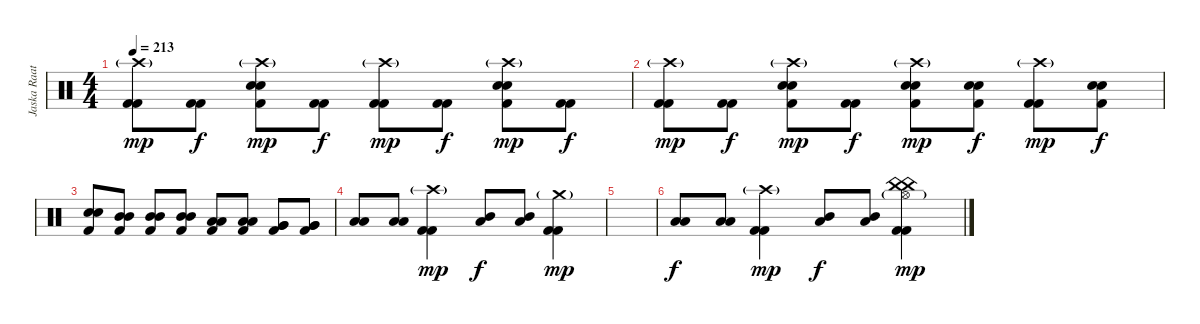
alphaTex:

\track ("Jaska Raatikainen" "Jaska Raat") {instrument percussion}
\staff {score}
\articulation defaults
\ts (4 4)
\tempo 213
\clef neutral
\ks c
("Crash high (hit)"{g} "Kick (hit) 2" "Kick (hit) 2").8{dy mp} ("Kick (hit) 2" "Kick (hit) 2").8{dy f} ("Crash high (hit)"{g} "Electric Snare (hit)" "Electric Snare (hit)" "Kick (hit) 2").8{dy mp} ("Kick (hit) 2" "Kick (hit) 2").8{dy f} ("Crash high (hit)"{g} "Kick (hit) 2" "Kick (hit) 2").8{dy mp} ("Kick (hit) 2" "Kick (hit) 2").8{dy f} ("Crash high (hit)"{g} "Electric Snare (hit)" "Electric Snare (hit)" "Kick (hit) 2").8{dy mp} ("Kick (hit) 2" "Kick (hit) 2").8{dy f} |
("Crash high (hit)"{g} "Kick (hit) 2" "Kick (hit) 2").8{dy mp} ("Kick (hit) 2" "Kick (hit) 2").8{dy f} ("Crash high (hit)"{g} "Electric Snare (hit)" "Electric Snare (hit)" "Kick (hit) 2").8{dy mp} ("Kick (hit) 2" "Kick (hit) 2").8{dy f} ("Crash high (hit)"{g} "Electric Snare (hit)" "Electric Snare (hit)" "Kick (hit) 2").8{dy mp} ("Electric Snare (hit)" "Electric Snare (hit)" "Kick (hit) 2").8{dy f} ("Crash high (hit)"{g} "Kick (hit) 2" "Kick (hit) 2").8{dy mp} ("Electric Snare (hit)" "Electric Snare (hit)" "Kick (hit) 2").8{dy f} |
("Electric Snare (hit)" "Electric Snare (hit)" "Kick (hit) 2").8 ("Mid Tom (hit)" "Mid Tom (hit)" "Kick (hit) 2").8 ("Mid Tom (hit)" "Mid Tom (hit)" "Kick (hit) 2").8 ("Mid Tom (hit)" "Mid Tom (hit)" "Kick (hit) 2").8 ("Low Tom (hit)" "Low Tom (hit)" "Kick (hit) 2").8 ("Low Tom (hit)" "Low Tom (hit)" "Kick (hit) 2").8 ("Very Low Tom (hit)" "Very Low Tom (hit)" "Kick (hit) 2").8 ("Very Low Tom (hit)" "Very Low Tom (hit)" "Kick (hit) 2").8 |
("Low Tom (hit)" "Low Tom (hit)").8 ("Low Tom (hit)" "Low Tom (hit)").8 ("Crash high (hit)"{g} "Kick (hit) 2" "Kick (hit) 2").4{dy mp} ("Low Tom (hit)" "Mid Tom (hit)").8{dy f} ("Low Tom (hit)" "Mid Tom (hit)").8 ("Crash medium (hit)"{g} "Kick (hit) 2" "Kick (hit) 2").4{dy mp} |
|
("Low Tom (hit)" "Low Tom (hit)").8{dy f} ("Low Tom (hit)" "Low Tom (hit)").8 ("Crash high (hit)"{g} "Kick (hit) 2" "Kick (hit) 2").4{dy mp} ("Low Tom (hit)" "Mid Tom (hit)").8{dy f} ("Low Tom (hit)" "Mid Tom (hit)").8 ("Hi-Hat (open)"{g} "China (hit)" "China (hit)" "Kick (hit) 2" "Kick (hit) 2").4{dy mp}
